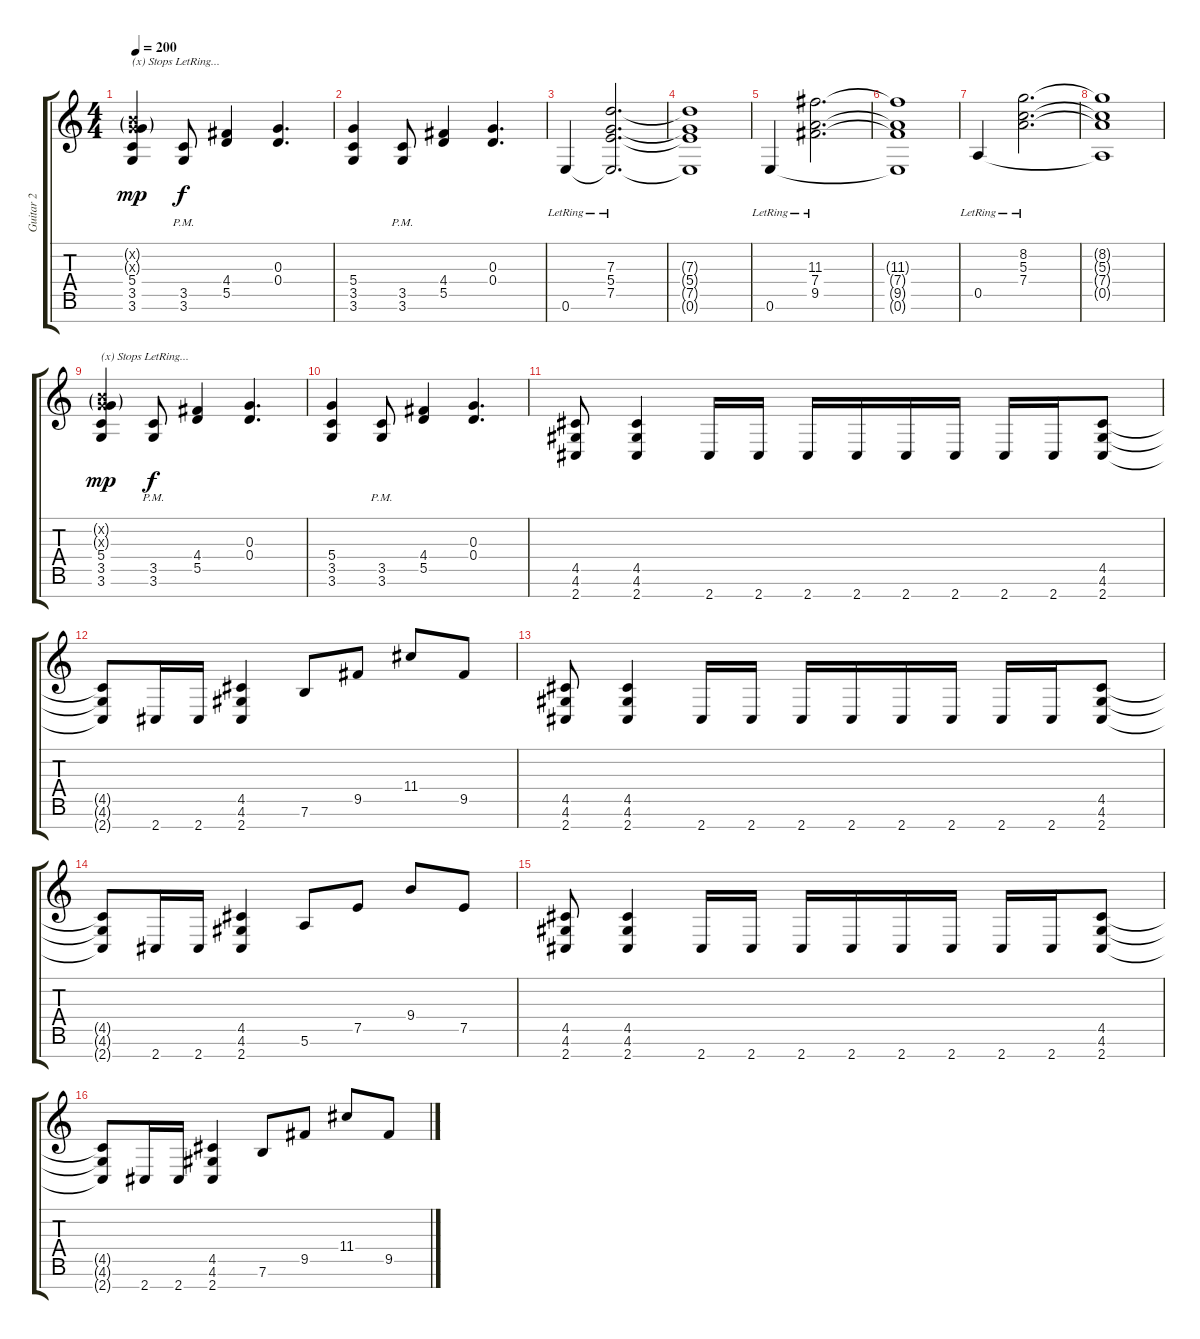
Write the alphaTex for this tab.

\track ("Guitar 2" "Guitar 2") {instrument distortionguitar}
\staff {score tabs}
\tuning (E4 B3 G3 D3 A2 E2 B1) {hide}
\ts (4 4)
\tempo 200
\clef g2
\ks c
(0.2{g x} 0.3{g x} 5.4 3.5 3.6).4{txt "(x) Stops LetRing..." dy mp} (3.5{pm} 3.6{pm}).8{dy f} (4.4 5.5).4 (0.3 0.4).4{d} |
(5.4 3.5 3.6).4 (3.5{pm} 3.6{pm}).8 (4.4 5.5).4 (0.3 0.4).4{d} |
0.6{lr}.4 (7.3{lr} 5.4{lr} 7.5{lr} 0.6{t}).2{d} |
(7.3{t} 5.4{t} 7.5{t} 0.6{t}).1 |
0.6{lr}.4 (11.3{lr} 7.4{lr} 9.5{lr}).2{d} |
(11.3{t} 7.4{t} 9.5{t} 0.6{t}).1 |
0.5{lr}.4 (8.2{lr} 5.3{lr} 7.4{lr}).2{d} |
(8.2{t} 5.3{t} 7.4{t} 0.5{t}).1 |
(0.2{g x} 0.3{g x} 5.4 3.5 3.6).4{txt "(x) Stops LetRing..." dy mp} (3.5{pm} 3.6{pm}).8{dy f} (4.4 5.5).4 (0.3 0.4).4{d} |
(5.4 3.5 3.6).4 (3.5{pm} 3.6{pm}).8 (4.4 5.5).4 (0.3 0.4).4{d} |
(4.5 4.6 2.7).8 (4.5 4.6 2.7).4 2.7.16 2.7.16 2.7.16 2.7.16 2.7.16 2.7.16 2.7.16 2.7.16 (4.5 4.6 2.7).8 |
(4.5{t} 4.6{t} 2.7{t}).8 2.7.16 2.7.16 (4.5 4.6 2.7).4 7.6.8 9.5.8 11.4.8 9.5.8 |
(4.5 4.6 2.7).8 (4.5 4.6 2.7).4 2.7.16 2.7.16 2.7.16 2.7.16 2.7.16 2.7.16 2.7.16 2.7.16 (4.5 4.6 2.7).8 |
(4.5{t} 4.6{t} 2.7{t}).8 2.7.16 2.7.16 (4.5 4.6 2.7).4 5.6.8 7.5.8 9.4.8 7.5.8 |
(4.5 4.6 2.7).8 (4.5 4.6 2.7).4 2.7.16 2.7.16 2.7.16 2.7.16 2.7.16 2.7.16 2.7.16 2.7.16 (4.5 4.6 2.7).8 |
(4.5{t} 4.6{t} 2.7{t}).8 2.7.16 2.7.16 (4.5 4.6 2.7).4 7.6.8 9.5.8 11.4.8 9.5.8
